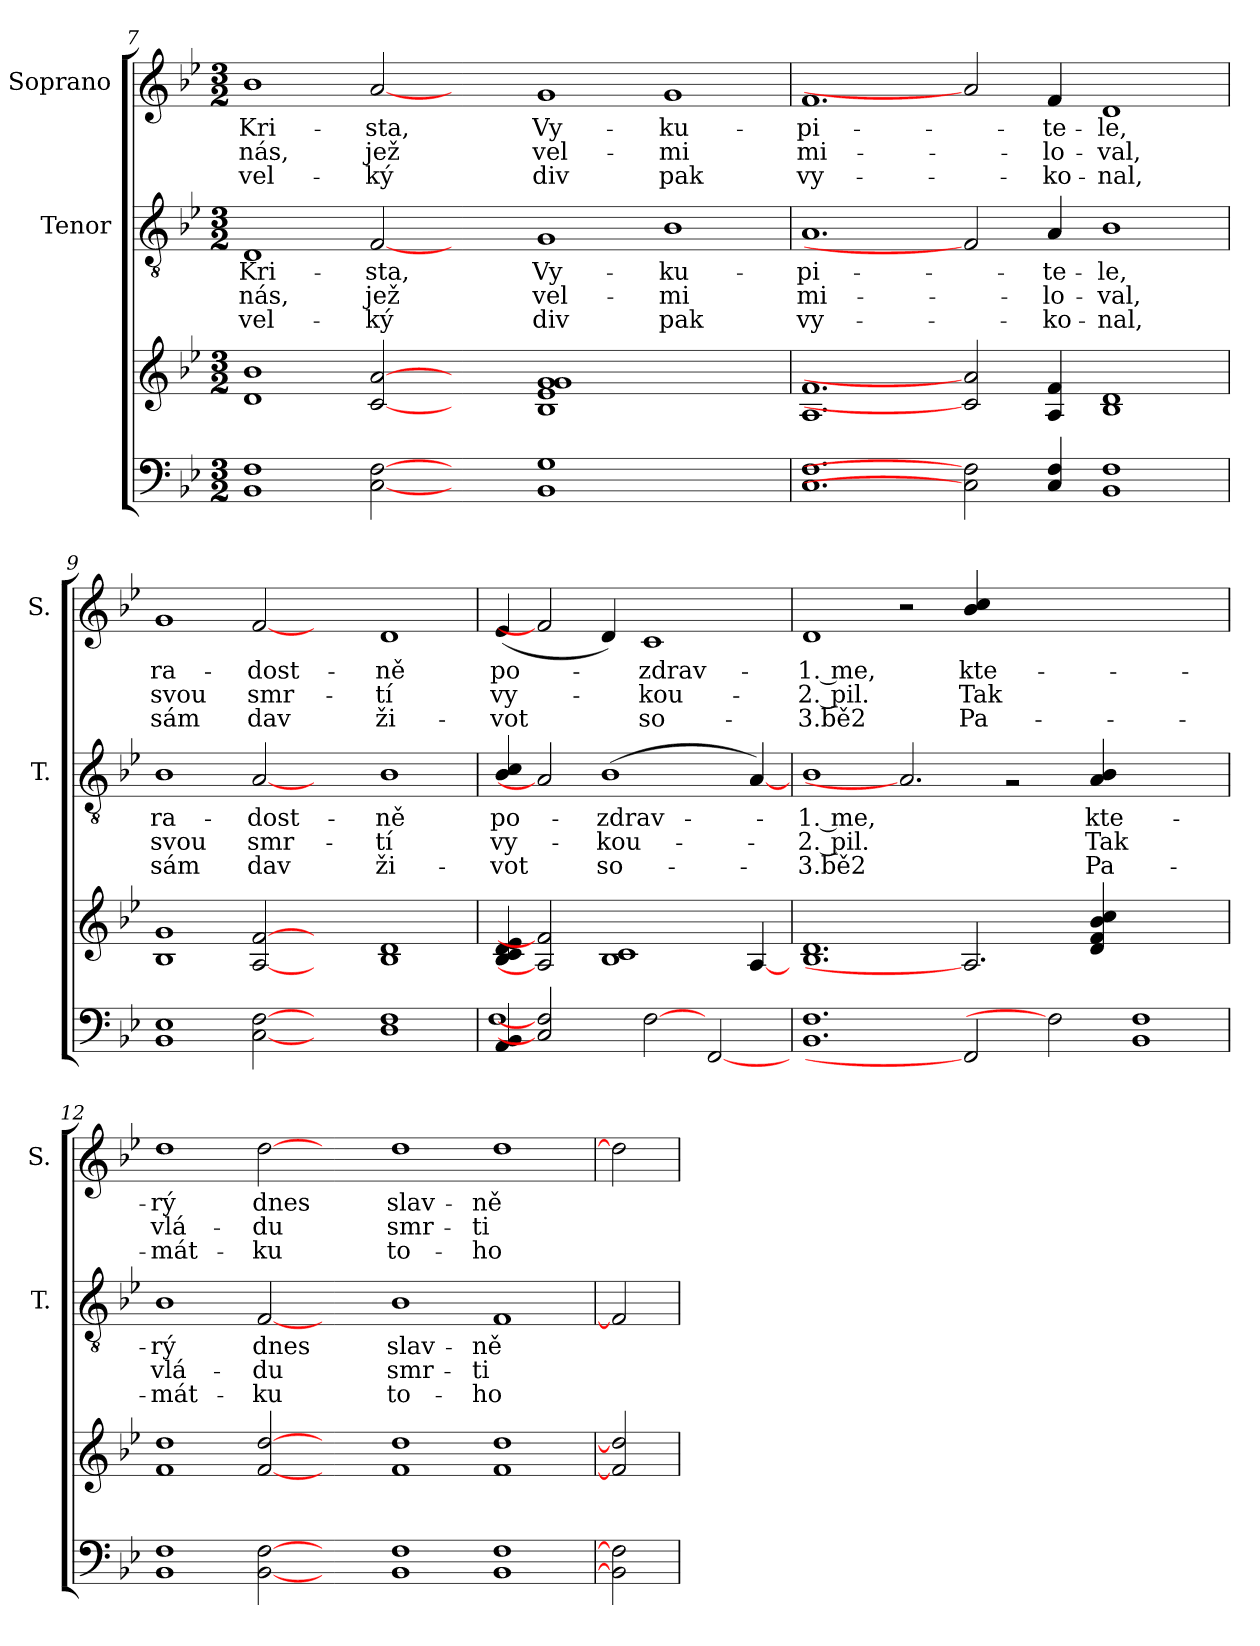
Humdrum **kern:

**kern	**kern	**kern	**text	**text	**text	**kern	**text	**text	**text
*part4	*part3	*part2	*part2	*part2	*part2	*part1	*part1	*part1	*part1
*staff4	*staff3	*staff2	*staff2	*staff2	*staff2	*staff1	*staff1	*staff1	*staff1
*	*	*I"Tenor	*	*	*	*I"Soprano	*	*	*
*	*	*I'T.	*	*	*	*I'S.	*	*	*
*clefF4	*clefG2	*clefGv2	*	*	*	*clefG2	*	*	*
*k[b-e-]	*k[b-e-]	*k[b-e-]	*	*	*	*k[b-e-]	*	*	*
*B-:	*B-:	*B-:	*	*	*	*B-:	*	*	*
*M3/2	*M3/2	*M3/2	*	*	*	*M3/2	*	*	*
=7	=7	=7	=7	=7	=7	=7	=7	=7	=7
!	!	!	!LO:LY:a	!LO:LY:a	!LO:LY:a	!	!LO:LY:b	!LO:LY:b	!LO:LY:b
1BB- 1F	1d 1b-	1D	Kri-	nás,	vel-	1b-	Kri-	nás,	vel-
!	!	!	!LO:LY:a	!LO:LY:a	!LO:LY:a	!	!LO:LY:b	!LO:LY:b	!LO:LY:b
[2C [2F	[2c [2a	[2F	-sta,	jež	-ký	[2a	-sta,	jež	-ký
2ryy	2ryy	2ryy	.	.	.	2ryy	.	.	.
!	!	!	!LO:LY:a	!LO:LY:a	!LO:LY:a	!	!LO:LY:b	!LO:LY:b	!LO:LY:b
1BB- 1G	1B- 1e- 1g 1g	1G	Vy-	vel-	div	1g	Vy-	vel-	div
!	!	!	!LO:LY:a	!LO:LY:a	!LO:LY:a	!	!LO:LY:b	!LO:LY:b	!LO:LY:b
1ryy	1ryy	1B-	-ku-	-mi	pak	1g	-ku-	-mi	pak
=8	=8	=8	=8	=8	=8	=8	=8	=8	=8
!	!	!	!LO:LY:a	!LO:LY:a	!LO:LY:a	!	!LO:LY:b	!LO:LY:b	!LO:LY:b
1.C 1.F	1.A 1.f	1.A	-pi-	mi-	vy-	1.f	-pi-	mi-	vy-
2C] 2F]	2c] 2a]	2F]	.	.	.	2a]	.	.	.
!	!	!	!LO:LY:a	!LO:LY:a	!LO:LY:a	!	!LO:LY:b	!LO:LY:b	!LO:LY:b
4C/ 4F/	4A/ 4f/	4A/	-te-	-lo-	-ko-	4f/	-te-	-lo-	-ko-
!	!	!	!LO:LY:a:rj	!LO:LY:a:rj	!LO:LY:a:rj	!	!LO:LY:b:rj	!LO:LY:b:rj	!LO:LY:b:rj
1BB- 1F	1B- 1d	1B-	-le,	-val,	-nal,	1d	-le,	-val,	-nal,
=9	=9	=9	=9	=9	=9	=9	=9	=9	=9
!	!	!	!LO:LY:a	!LO:LY:a	!LO:LY:a	!	!LO:LY:b	!LO:LY:b	!LO:LY:b
1BB- 1E-	1B- 1g	1B-	ra-	svou	sám	1g	ra-	svou	sám
!	!	!	!LO:LY:a	!LO:LY:a	!LO:LY:a	!	!LO:LY:b	!LO:LY:b	!LO:LY:b
[2C [2F	[2A [2f	[2A	-dost-	smr-	dav	[2f	-dost-	smr-	dav
2ryy	2ryy	2ryy	.	.	.	2ryy	.	.	.
!	!	!	!LO:LY:a	!LO:LY:a	!LO:LY:a	!	!LO:LY:b	!LO:LY:b	!LO:LY:b
1D 1F	1B- 1d	1B-	-ně	-tí	ži-	1d	-ně	-tí	ži-
=10	=10	=10	=10	=10	=10	=10	=10	=10	=10
*^	*	*	*	*	*	*	*	*	*
!	!	!	!	!LO:LY:a	!LO:LY:a	!LO:LY:a	!	!LO:LY:b	!LO:LY:b	!LO:LY:b
4AA/ 4BB-/	1F	(4B-/ 4c/ 4d/ 4e-/	(4B-/ 4c/	po-	vy-	-vot	(<4e-/	po-	vy-	-vot
2C] 2F]	.	2A] 2f]	2A]	.	.	.	2f]	.	.	.
!	!	!	!	!LO:LY:a	!LO:LY:a	!LO:LY:a	!	!	!	!
2.ryy	.	1B- 1c	(>1B-	-zdrav-	-kou-	so-	4d/)	.	.	.
!	!	!	!	!	!	!	!	!LO:LY:b	!LO:LY:b	!LO:LY:b
.	[2F	.	.	.	.	.	1c	-zdrav-	-kou-	so-
[2FF	2ryy	.	.	.	.	.	.	.	.	.
.	.	[4A	[4A)	.	.	.	.	.	.	.
*v	*v	*	*	*	*	*	*	*	*	*
!!LO:PB:g=z
=11	=11	=11	=11	=11	=11	=11	=11	=11	=11
!	!	!	!LO:LY:a:rj	!LO:LY:a:rj	!LO:LY:a:rj	!	!LO:LY:b:rj	!LO:LY:b:rj	!LO:LY:b:rj
1.BB- 1.F	1.B- 1.d	1B-	-1. me,	-2. pil.	-3.bě2	1d	-1. me,	-2. pil.	-3.bě2
.	.	2.A]	.	.	.	2r	.	.	.
!	!	!	!	!	!	!	!LO:LY:b	!LO:LY:b	!LO:LY:b
2FF]	2.A]	.	.	.	.	(4b-/ 4cc/	kte-	Tak	Pa-
.	.	2rG	.	.	.	1..ryy	.	.	.
2F]	.	.	.	.	.	.	.	.	.
!	!	!	!LO:LY:a	!LO:LY:a	!LO:LY:a	!	!	!	!
.	4d/ 4f/ 4b-/ 4cc/	(4A/ 4B-/	kte-	Tak	Pa-	.	.	.	.
1BB- 1F	1ryy	1ryy	.	.	.	.	.	.	.
=12	=12	=12	=12	=12	=12	=12	=12	=12	=12
!	!	!	!LO:LY:a	!LO:LY:a	!LO:LY:a	!	!LO:LY:b	!LO:LY:b	!LO:LY:b
1BB- 1F	1f 1dd	1B-	-rý	vlá-	-mát-	1dd	-rý	vlá-	-mát-
!	!	!	!LO:LY:a	!LO:LY:a	!LO:LY:a	!	!LO:LY:b	!LO:LY:b	!LO:LY:b
[2BB- [2F	[2f [2dd	[2F	dnes	-du	-ku	[2dd	dnes	-du	-ku
2ryy	2ryy	2ryy	.	.	.	2ryy	.	.	.
!	!	!	!LO:LY:a	!LO:LY:a	!LO:LY:a	!	!LO:LY:b	!LO:LY:b	!LO:LY:b
1BB- 1F	1f 1dd	1B-	slav-	smr-	to-	1dd	slav-	smr-	to-
!	!	!	!LO:LY:a	!LO:LY:a	!LO:LY:a	!	!LO:LY:b	!LO:LY:b	!LO:LY:b
1BB- 1F	1f 1dd	1F	-ně	-ti	-ho	1dd	-ně	-ti	-ho
=13	=13	=13	=13	=13	=13	=13	=13	=13	=13
2BB-] 2F]	2f] 2dd]	2F]	.	.	.	2dd]	.	.	.
=	=	=	=	=	=	=	=	=	=
*-	*-	*-	*-	*-	*-	*-	*-	*-	*-
